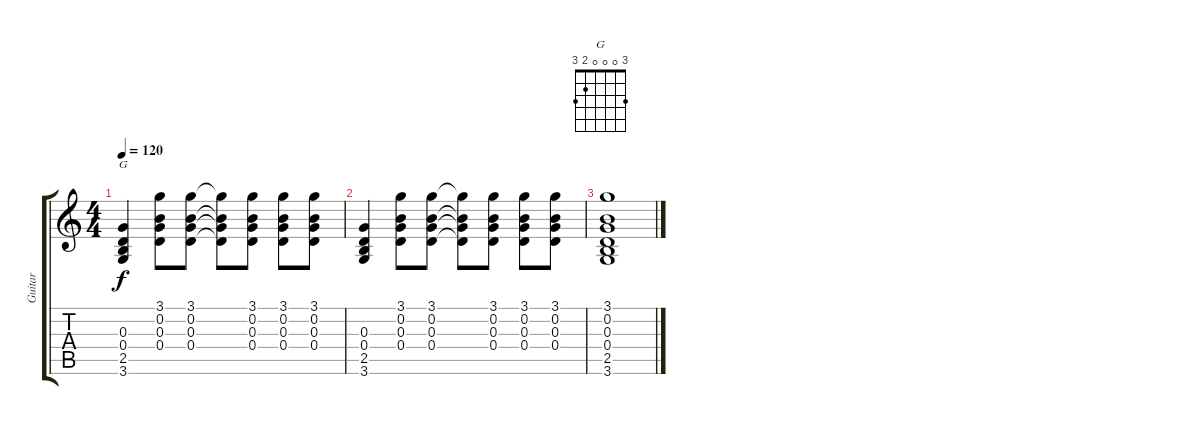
\track ("Guitar" "Guitar") {instrument acousticguitarsteel}
\staff {score tabs}
\tuning (E4 B3 G3 D3 A2 E2) {hide}
\chord ("G" 3 0 0 0 2 3)
\ts (4 4)
\tempo 120
\clef g2
\ks c
(0.3 0.4 2.5 3.6).4{ch "G" dy f} (3.1 0.2 0.3 0.4).8 (3.1 0.2 0.3 0.4).8 (3.1{t} 0.2{t} 0.3{t} 0.4{t}).8 (3.1 0.2 0.3 0.4).8 (3.1 0.2 0.3 0.4).8 (3.1 0.2 0.3 0.4).8 |
(0.3 0.4 2.5 3.6).4 (3.1 0.2 0.3 0.4).8 (3.1 0.2 0.3 0.4).8 (3.1{t} 0.2{t} 0.3{t} 0.4{t}).8 (3.1 0.2 0.3 0.4).8 (3.1 0.2 0.3 0.4).8 (3.1 0.2 0.3 0.4).8 |
(3.1 0.2 0.3 0.4 2.5 3.6).1
